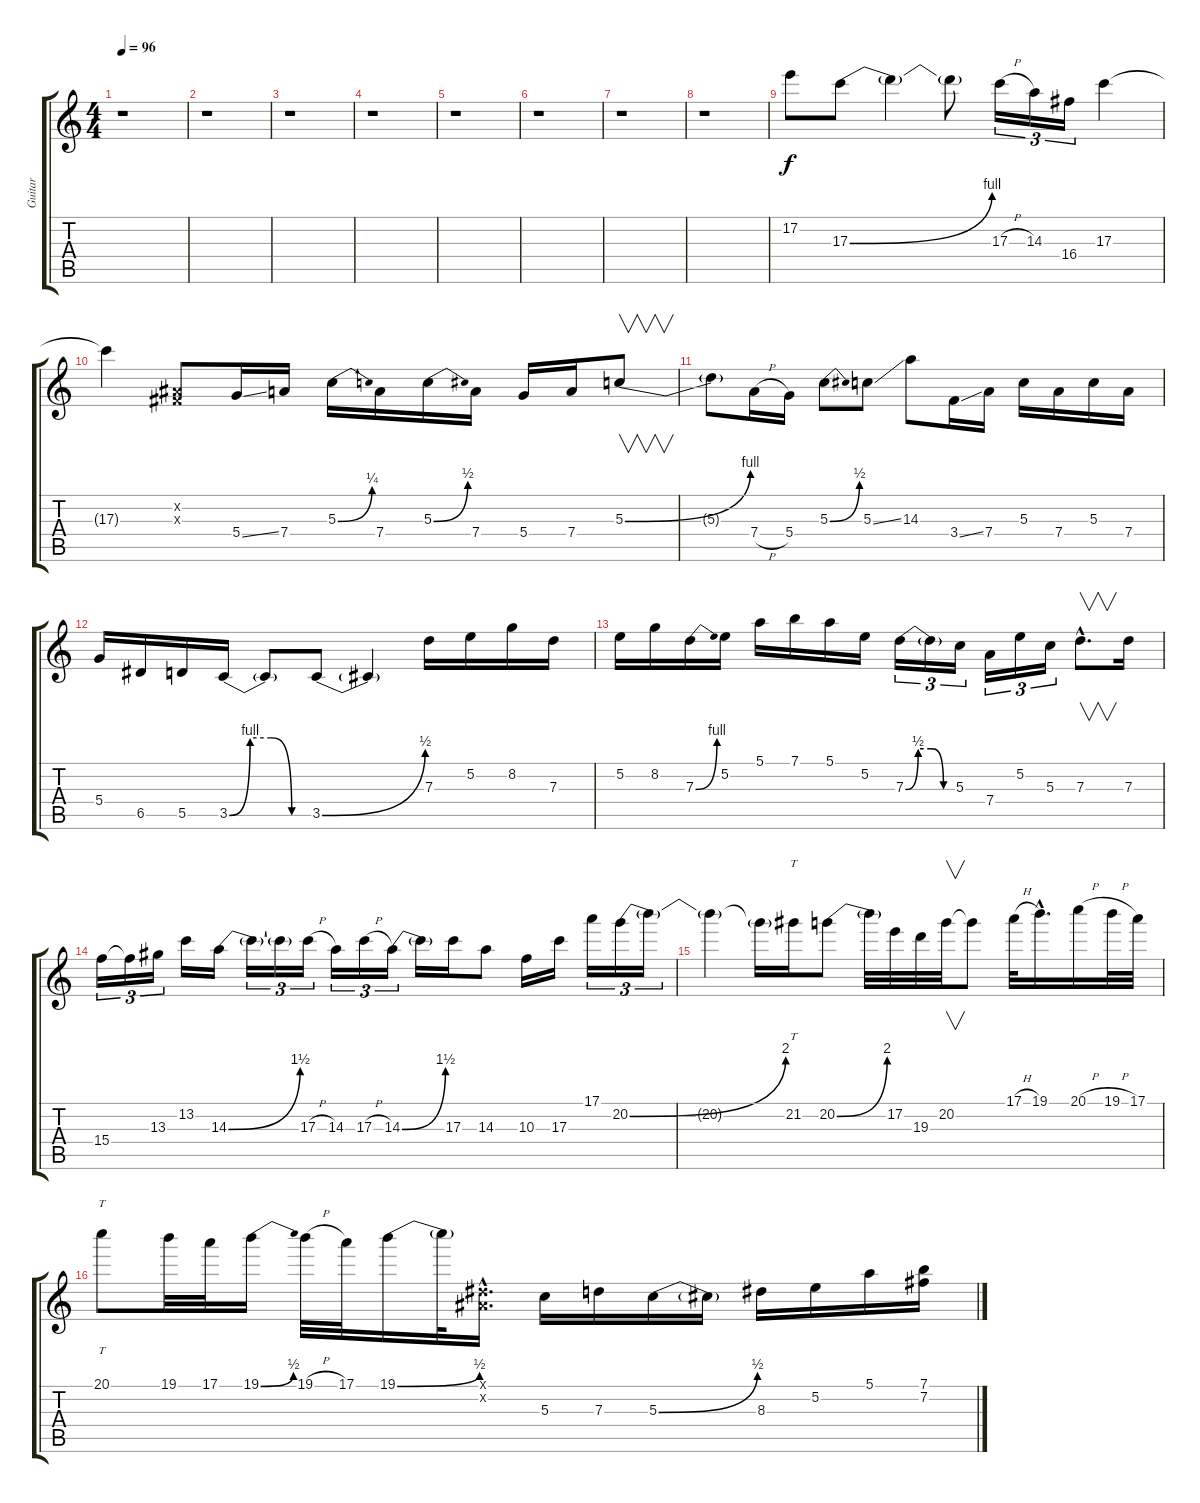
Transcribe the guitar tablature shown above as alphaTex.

\track ("Guitar" "Guitar") {instrument distortionguitar}
\staff {score tabs}
\tuning (E4 B3 G3 D3 A2 E2) {hide}
\ts (4 4)
\tempo 96
\clef g2
\ks c
r.1{dy f} |
r.1 |
r.1 |
r.1 |
r.1 |
r.1 |
r.1 |
r.1 |
17.2.8 17.3{be (bend 0 0 60 4)}.8 17.3{t}.4 17.3{t}.8 17.3{h}.16{tu (3 2)} 14.3.16{tu (3 2)} 16.4.16{tu (3 2)} 17.3.4 |
17.3{t}.4 (-1.2{x} -1.3{x}).8 5.4{ss}.16 7.4.16 5.3{be (bend 0 0 60 1)}.16 7.4.16 5.3{be (bend 0 0 60 2)}.16 7.4.16 5.4.16 7.4.16 5.3{be (bend 0 0 60 4)}.8{v} |
5.3{t}.8 7.4{h}.16 5.4.16 5.3{be (bend 0 0 60 2)}.8 5.3{ss}.8 14.3.8 3.4{ss}.16 7.4.16 5.3.16 7.4.16 5.3.16 7.4.16 |
5.4.16 6.5.16 5.5.16 3.5{be (custom 0 0 15 4 30 4 45 0 60 0)}.16 3.5{t}.8 3.5{be (bend 0 0 60 2)}.8 3.5{t}.4 7.3.16 5.2.16 8.2.16 7.3.16 |
5.2.16 8.2.16 7.3{be (bend 0 0 60 4)}.16 5.2.16 5.1.16 7.1.16 5.1.16 5.2.16 7.3{be (custom 0 0 15 2 30 2 45 0 60 0)}.16{tu (3 2)} 7.3{t}.16{tu (3 2)} 5.3.16{tu (3 2)} 7.4.16{tu (3 2)} 5.2.16{tu (3 2)} 5.3.16{tu (3 2)} 7.3{hac}.8{v d} 7.3.16 |
15.4.16{tu (3 2)} 15.4{t}.16{tu (3 2)} 13.3.16{tu (3 2)} 13.2.16 14.3{be (bend 0 0 60 6)}.16 14.3{t}.16{tu (3 2)} 14.3{t}.16{tu (3 2)} 17.3{h}.16{tu (3 2)} 14.3.16{tu (3 2)} 17.3{h}.16{tu (3 2)} 14.3{be (bend 0 0 60 6)}.16{tu (3 2)} 14.3{t}.16 17.3.16 14.3.8 10.3.16 17.3.16 17.1.16{tu (3 2)} 20.2{be (bend 0 0 60 8)}.16{tu (3 2)} 20.2{t}.16{tu (3 2)} |
20.2{t}.4 20.2{t}.16 21.2.16{tt} 20.2{be (bend 0 0 60 8)}.8 20.2{t}.32 17.2.32 19.3.32 20.2.32{v} 20.2{t}.8 17.1{h}.32 19.1{hac}.16{d} 20.1{h}.16 19.1{h}.32 17.1.32 |
20.1.8{tt} 19.1.32 17.1.32 19.1{be (bend 0 0 60 2)}.16 19.1{h}.32 17.1.32 19.1{be (bend 0 0 60 2)}.16 19.1{t}.32 (-1.1{hac x} -1.2{hac x}).16{d} 5.3.16 7.3.16 5.3{be (bend 0 0 60 2)}.16 5.3{t}.16 8.3.16 5.2.16 5.1.16 (7.1 7.2).16
